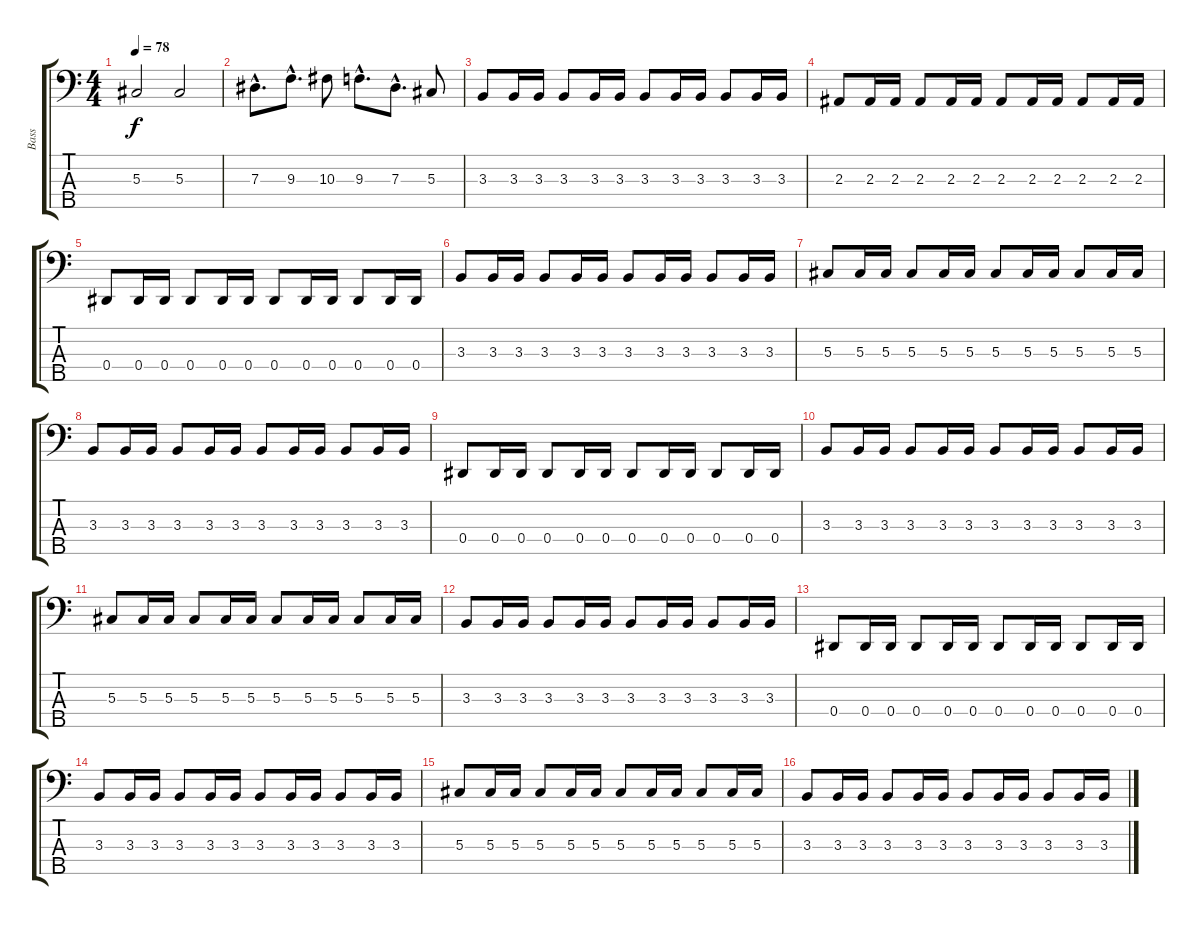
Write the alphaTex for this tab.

\track ("Bass" "Bass") {instrument electricbassfinger}
\staff {score tabs}
\tuning (Gb2 Db2 Ab1 Eb1 Bb0) {hide}
\ts (4 4)
\tempo 78
\clef f4
\ks c
5.3.2{dy f} 5.3.2 |
7.3{hac}.8{d} 9.3{hac}.8{d} 10.3.8 9.3{hac}.8{d} 7.3{hac}.8{d} 5.3.8 |
3.3.8 3.3.16 3.3.16 3.3.8 3.3.16 3.3.16 3.3.8 3.3.16 3.3.16 3.3.8 3.3.16 3.3.16 |
2.3.8 2.3.16 2.3.16 2.3.8 2.3.16 2.3.16 2.3.8 2.3.16 2.3.16 2.3.8 2.3.16 2.3.16 |
0.4.8 0.4.16 0.4.16 0.4.8 0.4.16 0.4.16 0.4.8 0.4.16 0.4.16 0.4.8 0.4.16 0.4.16 |
3.3.8 3.3.16 3.3.16 3.3.8 3.3.16 3.3.16 3.3.8 3.3.16 3.3.16 3.3.8 3.3.16 3.3.16 |
5.3.8 5.3.16 5.3.16 5.3.8 5.3.16 5.3.16 5.3.8 5.3.16 5.3.16 5.3.8 5.3.16 5.3.16 |
3.3.8 3.3.16 3.3.16 3.3.8 3.3.16 3.3.16 3.3.8 3.3.16 3.3.16 3.3.8 3.3.16 3.3.16 |
0.4.8 0.4.16 0.4.16 0.4.8 0.4.16 0.4.16 0.4.8 0.4.16 0.4.16 0.4.8 0.4.16 0.4.16 |
3.3.8 3.3.16 3.3.16 3.3.8 3.3.16 3.3.16 3.3.8 3.3.16 3.3.16 3.3.8 3.3.16 3.3.16 |
5.3.8 5.3.16 5.3.16 5.3.8 5.3.16 5.3.16 5.3.8 5.3.16 5.3.16 5.3.8 5.3.16 5.3.16 |
3.3.8 3.3.16 3.3.16 3.3.8 3.3.16 3.3.16 3.3.8 3.3.16 3.3.16 3.3.8 3.3.16 3.3.16 |
0.4.8 0.4.16 0.4.16 0.4.8 0.4.16 0.4.16 0.4.8 0.4.16 0.4.16 0.4.8 0.4.16 0.4.16 |
3.3.8 3.3.16 3.3.16 3.3.8 3.3.16 3.3.16 3.3.8 3.3.16 3.3.16 3.3.8 3.3.16 3.3.16 |
5.3.8 5.3.16 5.3.16 5.3.8 5.3.16 5.3.16 5.3.8 5.3.16 5.3.16 5.3.8 5.3.16 5.3.16 |
3.3.8 3.3.16 3.3.16 3.3.8 3.3.16 3.3.16 3.3.8 3.3.16 3.3.16 3.3.8 3.3.16 3.3.16
